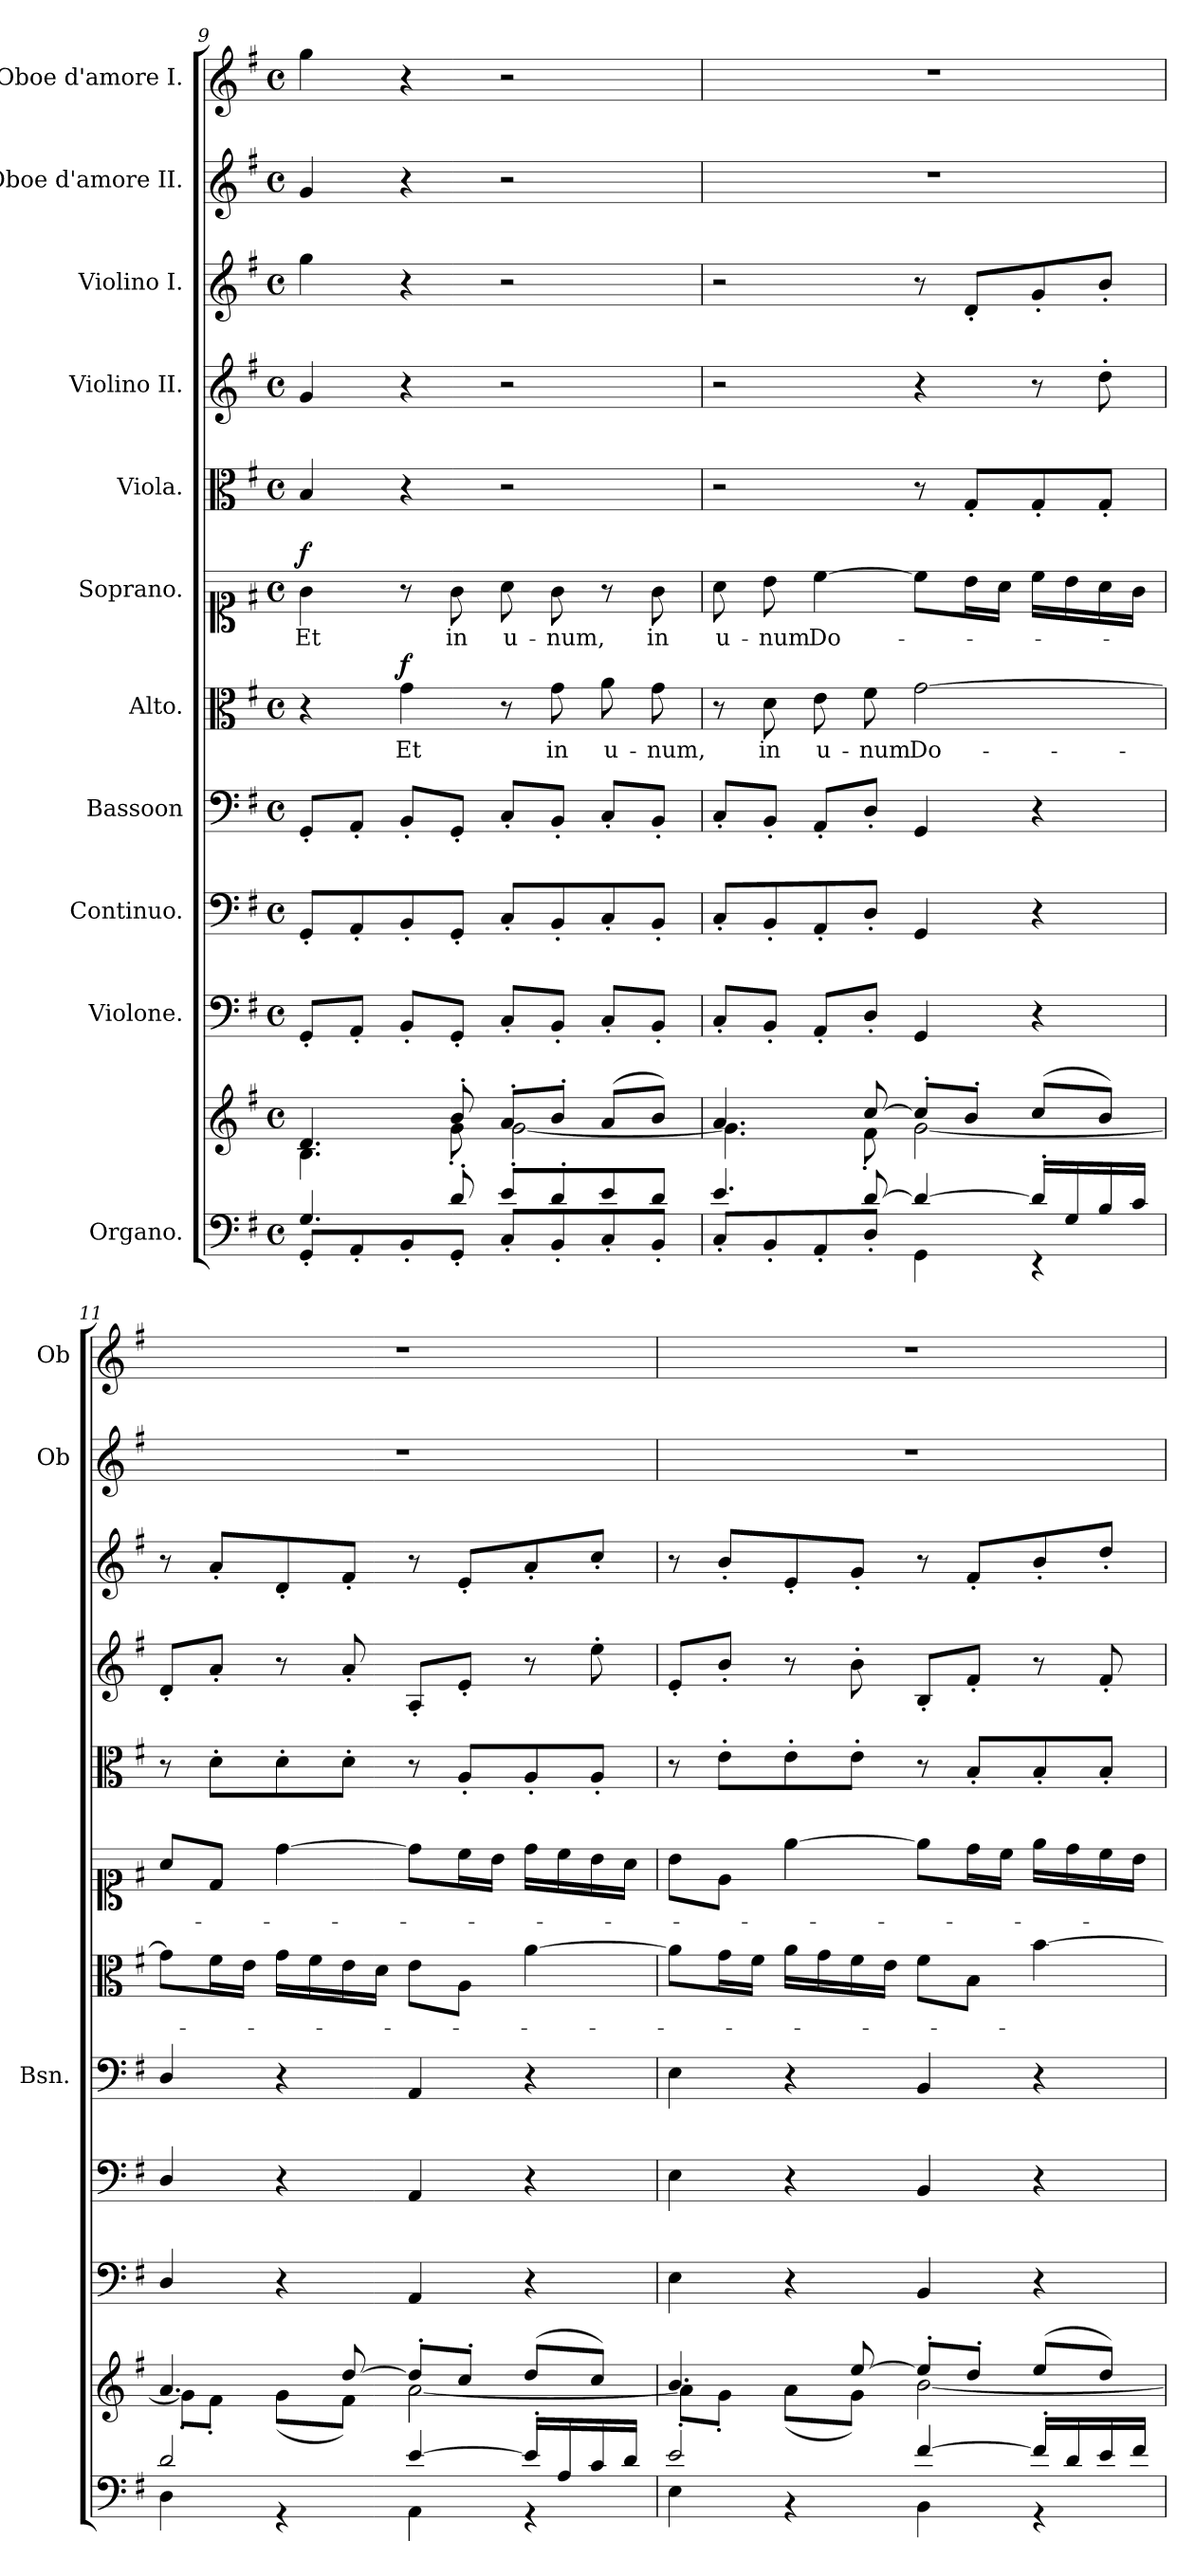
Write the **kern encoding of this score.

**kern	**kern	**dynam	**kern	**dynam	**kern	**dynam	**kern	**dynam	**kern	**text	**dynam	**kern	**text	**dynam	**kern	**dynam	**kern	**dynam	**kern	**dynam	**kern	**kern
*part11	*part11	*part11	*part10	*part10	*part9	*part9	*part8	*part8	*part7	*part7	*part7	*part6	*part6	*part6	*part5	*part5	*part4	*part4	*part3	*part3	*part2	*part1
*staff12	*staff11	*staff11/12	*staff10	*staff10	*staff9	*staff9	*staff8	*staff8	*staff7	*staff7	*staff7	*staff6	*staff6	*staff6	*staff5	*staff5	*staff4	*staff4	*staff3	*staff3	*staff2	*staff1
*I"Organo.	*	*	*I"Violone.	*	*I"Continuo.	*	*I"Bassoon	*	*I"Alto.	*	*	*I"Soprano.	*	*	*I"Viola.	*	*I"Violino II.	*	*I"Violino I.	*	*I"Oboe d'amore II.	*I"Oboe d'amore I.
*	*	*	*	*	*	*	*I'Bsn.	*	*	*	*	*	*	*	*	*	*	*	*	*	*I'Ob	*I'Ob
*clefF4	*clefG2	*	*clefF4	*	*clefF4	*	*clefF4	*	*clefC3	*	*	*clefC1	*	*	*clefC3	*	*clefG2	*	*clefG2	*	*clefG2	*clefG2
*	*	*	*ITrd7c12	*	*	*	*	*	*	*	*	*	*	*	*	*	*	*	*	*	*	*
*k[f#]	*k[f#]	*	*k[f#]	*	*k[f#]	*	*k[f#]	*	*k[f#]	*	*	*k[f#]	*	*	*k[f#]	*	*k[f#]	*	*k[f#]	*	*k[f#]	*k[f#]
*M4/4	*M4/4	*	*M4/4	*	*M4/4	*	*M4/4	*	*M4/4	*	*	*M4/4	*	*	*M4/4	*	*M4/4	*	*M4/4	*	*M4/4	*M4/4
*met(c)	*met(c)	*	*met(c)	*	*met(c)	*	*met(c)	*	*met(c)	*	*	*met(c)	*	*	*met(c)	*	*met(c)	*	*met(c)	*	*met(c)	*met(c)
=9	=9	=9	=9	=9	=9	=9	=9	=9	=9	=9	=9	=9	=9	=9	=9	=9	=9	=9	=9	=9	=9	=9
*^	*^	*	*	*	*	*	*	*	*	*	*	*	*	*	*	*	*	*	*	*	*	*
!	!	!	!	!LO:DY:b	!	!	!	!	!	!	!	!	!	!	!LO:LY:b	!LO:DY:a	!	!	!	!	!	!	!	!
4.G/	8GG'/L	4.d/	4.B\	other-dynamics	8GGG'/L	.	8GG'/L	.	8GG'/L	.	4r	.	.	4g\	Et	f	4B/	.	4g/	.	4gg\	.	4g/	4gg\
!	!	!	!	!	!	!LO:DY:b	!	!LO:DY:a	!	!LO:DY:b	!	!	!	!	!	!	!	!	!	!	!	!	!	!
.	8AA'/	.	.	.	8AAA'/J	other-dynamics	8AA'/	other-dynamics	8AA'/J	other-dynamics	.	.	.	.	.	.	.	.	.	.	.	.	.	.
!	!	!	!	!	!	!	!	!	!	!	!	!LO:LY:b	!LO:DY:a	!	!	!	!	!	!	!	!	!	!	!
.	8BB'/	.	.	.	8BBB'/L	.	8BB'/	.	8BB'/L	.	4g\	Et	f	8r	.	.	4r	.	4r	.	4r	.	4r	4r
!	!	!	!	!	!	!	!	!	!	!	!	!	!	!	!LO:LY:b	!	!	!	!	!	!	!	!	!
8d'/	8GG'/J	8b'/	8g'\	.	8GGG'/J	.	8GG'/J	.	8GG'/J	.	.	.	.	8g\	in	.	.	.	.	.	.	.	.	.
!	!	!	!	!	!	!	!	!	!	!	!	!	!	!	!LO:LY:b	!	!	!	!	!	!	!	!	!
8e'/L	8C'/L	8a'/L	[2g\	.	8CC'/L	.	8C'/L	.	8C'/L	.	8r	.	.	8a\	u-	.	2r	.	2r	.	2r	.	2r	2r
!	!	!	!	!	!	!	!	!	!	!	!	!LO:LY:b	!	!	!LO:LY:b	!	!	!	!	!	!	!	!	!
8d'/	8BB'/	8b'/J	.	.	8BBB'/J	.	8BB'/	.	8BB'/J	.	8g\	in	.	8g\	-num,	.	.	.	.	.	.	.	.	.
!	!	!	!	!	!	!	!	!	!	!	!	!LO:LY:b	!	!	!	!	!	!	!	!	!	!	!	!
8e/	8C'/	(8a/L	.	.	8CC'/L	.	8C'/	.	8C'/L	.	8a\	u-	.	8r	.	.	.	.	.	.	.	.	.	.
!	!	!	!	!	!	!	!	!	!	!	!	!LO:LY:b	!	!	!LO:LY:b	!	!	!	!	!	!	!	!	!
8d/J	8BB'/J	8b/J)	.	.	8BBB'/J	.	8BB'/J	.	8BB'/J	.	8g\	-num,	.	8g\	in	.	.	.	.	.	.	.	.	.
=10	=10	=10	=10	=10	=10	=10	=10	=10	=10	=10	=10	=10	=10	=10	=10	=10	=10	=10	=10	=10	=10	=10	=10	=10
!	!	!	!	!	!	!	!	!	!	!	!	!	!	!	!LO:LY:b	!	!	!	!	!	!	!	!	!
4.e/	8C'/L	4.a/	4.g\]	.	8CC'/L	.	8C'/L	.	8C'/L	.	8r	.	.	8a\	u-	.	2r	.	2r	.	2r	.	1r	1r
!	!	!	!	!	!	!	!	!	!	!	!	!LO:LY:b	!	!	!LO:LY:b	!	!	!	!	!	!	!	!	!
.	8BB'/	.	.	.	8BBB'/J	.	8BB'/	.	8BB'/J	.	8d\	in	.	8b\	-num	.	.	.	.	.	.	.	.	.
!	!	!	!	!	!	!	!	!	!	!	!	!LO:LY:b	!	!	!LO:LY:b	!	!	!	!	!	!	!	!	!
.	8AA'/	.	.	.	8AAA'/L	.	8AA'/	.	8AA'/L	.	8e\	u-	.	[4cc\	Do-	.	.	.	.	.	.	.	.	.
!	!	!	!	!	!	!	!	!	!	!	!	!LO:LY:b	!	!	!	!	!	!	!	!	!	!	!	!
[8d/	8D'\J	[8cc/	8f#'\	.	8DD'/J	.	8D'/J	.	8D'/J	.	8f#\	-num	.	.	.	.	.	.	.	.	.	.	.	.
!	!	!	!	!	!	!	!	!	!	!	!	!LO:LY:b	!	!	!	!	!	!	!	!	!	!	!	!
4d/_	4GG\	8cc'/L]	[2g\	.	4GGG/	.	4GG/	.	4GG/	.	[2g\	Do-	.	8cc\L]	.	.	8r	.	4r	.	8r	.	.	.
!	!	!	!	!	!	!	!	!	!	!	!	!	!	!	!	!	!	!LO:DY:b	!	!	!	!LO:DY:b	!	!
.	.	8b'/J	.	.	.	.	.	.	.	.	.	.	.	16b\L	.	.	8G'/L	other-dynamics	.	.	8d'/L	other-dynamics	.	.
.	.	.	.	.	.	.	.	.	.	.	.	.	.	16a\JJ	.	.	.	.	.	.	.	.	.	.
16d'/LL]	4r	(8cc/L	.	.	4r	.	4r	.	4r	.	.	.	.	16cc\LL	.	.	8G'/	.	8r	.	8g'/	.	.	.
16G/	.	.	.	.	.	.	.	.	.	.	.	.	.	16b\	.	.	.	.	.	.	.	.	.	.
!	!	!	!	!	!	!	!	!	!	!	!	!	!	!	!	!	!	!	!	!LO:DY:b	!	!	!	!
16B/	.	8b/J)	.	.	.	.	.	.	.	.	.	.	.	16a\	.	.	8G'/J	.	8dd'\	other-dynamics	8b'/J	.	.	.
16c/JJ	.	.	.	.	.	.	.	.	.	.	.	.	.	16g\JJ	.	.	.	.	.	.	.	.	.	.
=11	=11	=11	=11	=11	=11	=11	=11	=11	=11	=11	=11	=11	=11	=11	=11	=11	=11	=11	=11	=11	=11	=11	=11	=11
2d/	4D\	4.a/	8g'\L]	.	4DD/	.	4D/	.	4D/	.	8g\L]	.	.	8a/L	.	.	8r	.	8d'/L	.	8r	.	1r	1r
.	.	.	8f#'\J	.	.	.	.	.	.	.	16f#\L	.	.	8d/J	.	.	8d'\L	.	8a'/J	.	8a'/L	.	.	.
.	.	.	.	.	.	.	.	.	.	.	16e\JJ	.	.	.	.	.	.	.	.	.	.	.	.	.
.	4r	.	(8g\L	.	4r	.	4r	.	4r	.	16g\LL	.	.	[4dd\	.	.	8d'\	.	8r	.	8d'/	.	.	.
.	.	.	.	.	.	.	.	.	.	.	16f#\	.	.	.	.	.	.	.	.	.	.	.	.	.
.	.	[8dd/	8f#\J)	.	.	.	.	.	.	.	16e\	.	.	.	.	.	8d'\J	.	8a'/	.	8f#'/J	.	.	.
.	.	.	.	.	.	.	.	.	.	.	16d\JJ	.	.	.	.	.	.	.	.	.	.	.	.	.
[4e/	4AA\	8dd'/L]	[2a\	.	4AAA/	.	4AA/	.	4AA/	.	8e\L	.	.	8dd\L]	.	.	8r	.	8A'/L	.	8r	.	.	.
.	.	8cc'/J	.	.	.	.	.	.	.	.	8A\J	.	.	16cc\L	.	.	8A'/L	.	8e'/J	.	8e'/L	.	.	.
.	.	.	.	.	.	.	.	.	.	.	.	.	.	16b\JJ	.	.	.	.	.	.	.	.	.	.
16e'/LL]	4r	(8dd/L	.	.	4r	.	4r	.	4r	.	[4a\	.	.	16dd\LL	.	.	8A'/	.	8r	.	8a'/	.	.	.
16A/	.	.	.	.	.	.	.	.	.	.	.	.	.	16cc\	.	.	.	.	.	.	.	.	.	.
16c/	.	8cc/J)	.	.	.	.	.	.	.	.	.	.	.	16b\	.	.	8A'/J	.	8ee'\	.	8cc'/J	.	.	.
16d/JJ	.	.	.	.	.	.	.	.	.	.	.	.	.	16a\JJ	.	.	.	.	.	.	.	.	.	.
!!LO:LB:g=z
=12	=12	=12	=12	=12	=12	=12	=12	=12	=12	=12	=12	=12	=12	=12	=12	=12	=12	=12	=12	=12	=12	=12	=12	=12
2e/	4E\	4.b/	8a'\L]	.	4EE\	.	4E\	.	4E\	.	8a\L]	.	.	8b\L	.	.	8r	.	8e'/L	.	8r	.	1r	1r
.	.	.	8g'\J	.	.	.	.	.	.	.	16g\L	.	.	8e\J	.	.	8e'\L	.	8b'/J	.	8b'/L	.	.	.
.	.	.	.	.	.	.	.	.	.	.	16f#\JJ	.	.	.	.	.	.	.	.	.	.	.	.	.
.	4r	.	(8a\L	.	4r	.	4r	.	4r	.	16a\LL	.	.	[4ee\	.	.	8e'\	.	8r	.	8e'/	.	.	.
.	.	.	.	.	.	.	.	.	.	.	16g\	.	.	.	.	.	.	.	.	.	.	.	.	.
.	.	[8ee/	8g\J)	.	.	.	.	.	.	.	16f#\	.	.	.	.	.	8e'\J	.	8b'\	.	8g'/J	.	.	.
.	.	.	.	.	.	.	.	.	.	.	16e\JJ	.	.	.	.	.	.	.	.	.	.	.	.	.
[4f#/	4BB\	8ee'/L]	[2b\	.	4BBB/	.	4BB/	.	4BB/	.	8f#\L	.	.	8ee\L]	.	.	8r	.	8B'/L	.	8r	.	.	.
.	.	8dd'/J	.	.	.	.	.	.	.	.	8B\J	.	.	16dd\L	.	.	8B'/L	.	8f#'/J	.	8f#'/L	.	.	.
.	.	.	.	.	.	.	.	.	.	.	.	.	.	16cc\JJ	.	.	.	.	.	.	.	.	.	.
16f#'/LL]	4r	(8ee/L	.	.	4r	.	4r	.	4r	.	[4b\	.	.	16ee\LL	.	.	8B'/	.	8r	.	8b'/	.	.	.
16d/	.	.	.	.	.	.	.	.	.	.	.	.	.	16dd\	.	.	.	.	.	.	.	.	.	.
16e/	.	8dd/J)	.	.	.	.	.	.	.	.	.	.	.	16cc\	.	.	8B'/J	.	8f#'/	.	8dd'/J	.	.	.
16f#/JJ	.	.	.	.	.	.	.	.	.	.	.	.	.	16b\JJ	.	.	.	.	.	.	.	.	.	.
*v	*v	*	*	*	*	*	*	*	*	*	*	*	*	*	*	*	*	*	*	*	*	*	*	*
*	*v	*v	*	*	*	*	*	*	*	*	*	*	*	*	*	*	*	*	*	*	*	*	*
=	=	=	=	=	=	=	=	=	=	=	=	=	=	=	=	=	=	=	=	=	=	=
*-	*-	*-	*-	*-	*-	*-	*-	*-	*-	*-	*-	*-	*-	*-	*-	*-	*-	*-	*-	*-	*-	*-
